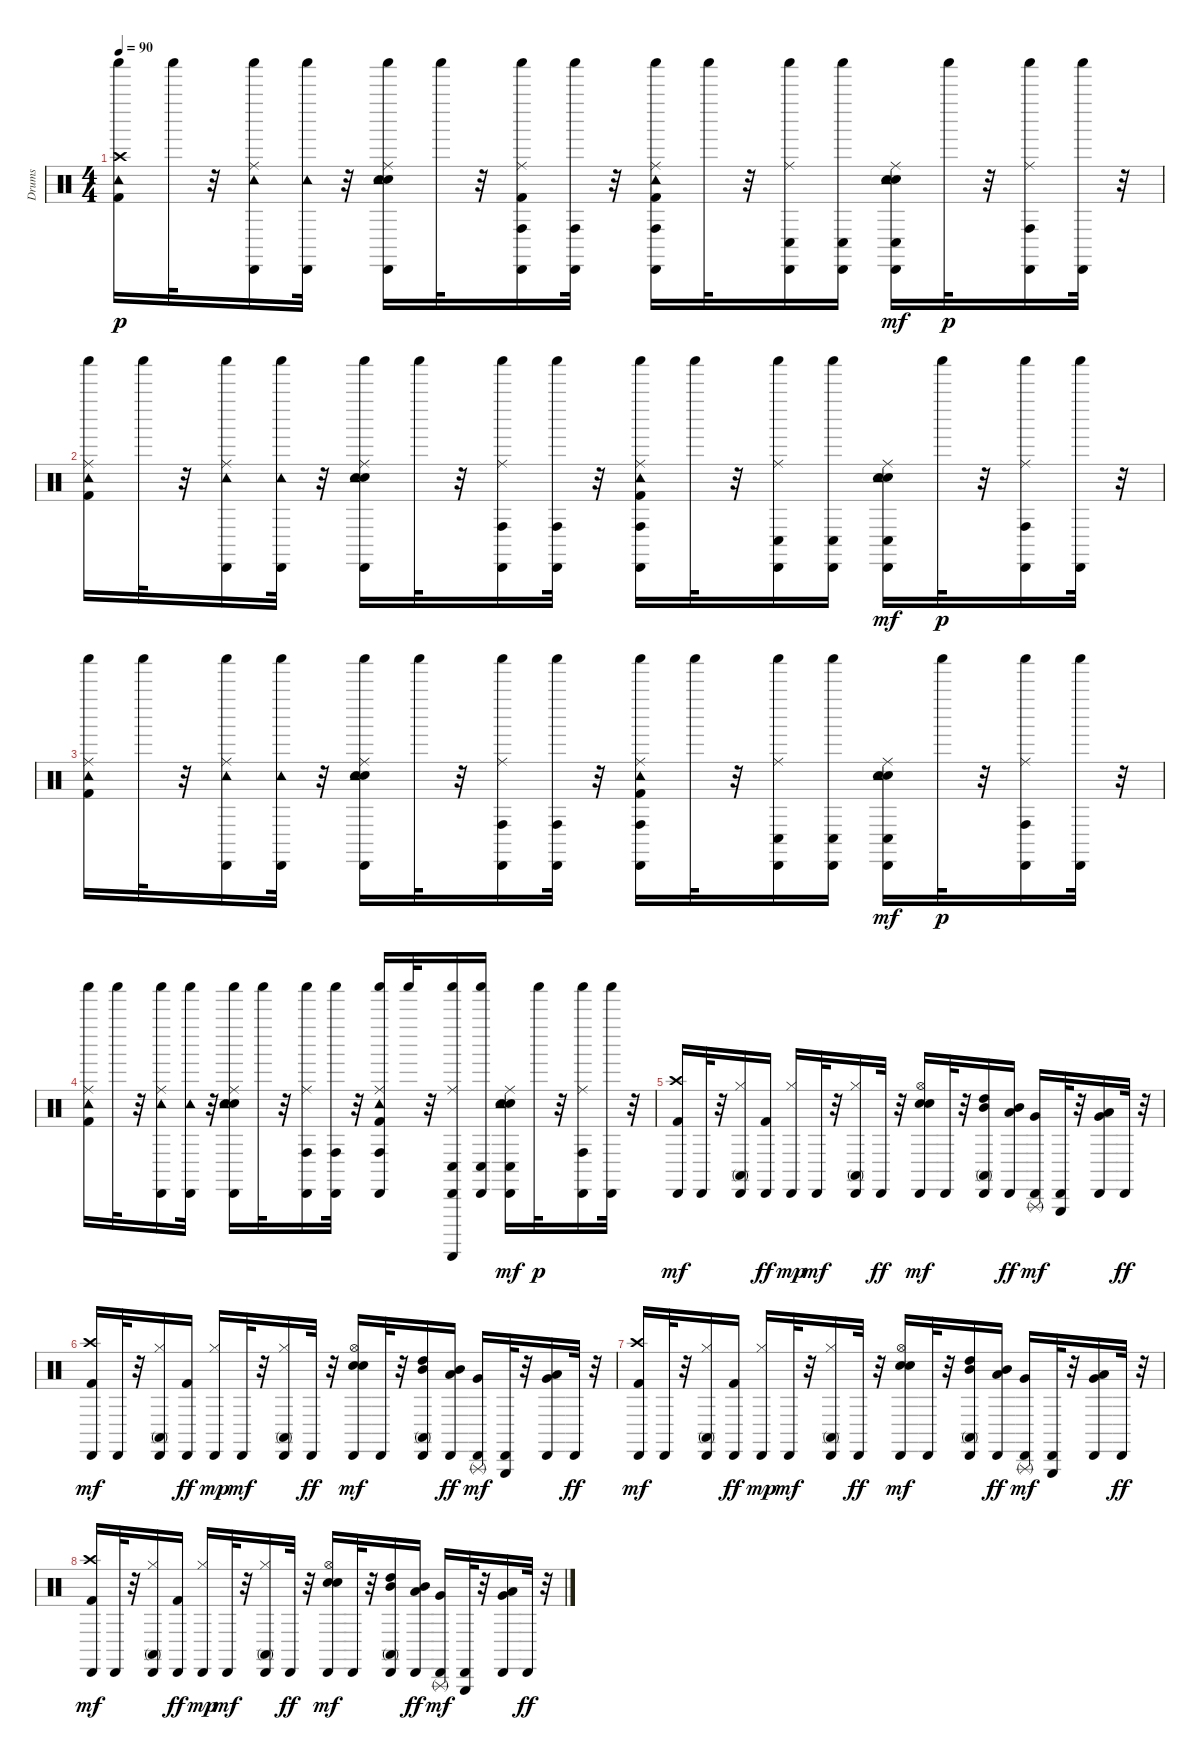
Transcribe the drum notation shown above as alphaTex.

\track ("Drums" "Drums") {instrument percussion}
\staff {score}
\articulation defaults
\ts (4 4)
\tempo 90
\clef neutral
\ks c
("Crash high (hit)" "Kick (hit) 2" "Tambourine (hit)" "Shaker (hit)").16{dy p} "Shaker (hit)".32 r.32 ("Ride (middle)" "Tambourine (hit)" "Cabasa (hit)" "Shaker (hit)").16 ("Tambourine (hit)" "Cabasa (hit)" "Shaker (hit)").32 r.32 ("Electric Snare (hit)" "Ride (middle)" "Snare (hit) 2" "Tambourine (hit)" "Cabasa (hit)" "Shaker (hit)").16 "Shaker (hit)".32 r.32 ("Ride (middle)" "Kick (hit) 2" "Cabasa (hit)" "Conga high (hit)" "Shaker (hit)").16 ("Cabasa (hit)" "Conga high (hit)" "Shaker (hit)").32 r.32 ("Ride (middle)" "Kick (hit) 2" "Cabasa (hit)" "Conga high (hit)" "Tambourine (hit)" "Shaker (hit)").16 "Shaker (hit)".32 r.32 ("Ride (middle)" "Cabasa (hit)" "Conga low (hit)" "Shaker (hit)").16 ("Cabasa (hit)" "Conga low (hit)" "Shaker (hit)").16 ("Electric Snare (hit)" "Ride (middle)" "Snare (hit) 2" "Cabasa (hit)" "Conga low (hit)" "Tambourine (hit)").16{dy mf} "Shaker (hit)".32{dy p} r.32 ("Ride (middle)" "Cabasa (hit)" "Conga high (hit)" "Shaker (hit)").16 ("Cabasa (hit)" "Shaker (hit)").32 r.32 |
("Ride (middle)" "Kick (hit) 2" "Tambourine (hit)" "Shaker (hit)").16 "Shaker (hit)".32 r.32 ("Ride (middle)" "Tambourine (hit)" "Cabasa (hit)" "Shaker (hit)").16 ("Tambourine (hit)" "Cabasa (hit)" "Shaker (hit)").32 r.32 ("Electric Snare (hit)" "Ride (middle)" "Snare (hit) 2" "Tambourine (hit)" "Cabasa (hit)" "Shaker (hit)").16 "Shaker (hit)".32 r.32 ("Ride (middle)" "Cabasa (hit)" "Conga high (hit)" "Shaker (hit)").16 ("Cabasa (hit)" "Conga high (hit)" "Shaker (hit)").32 r.32 ("Ride (middle)" "Kick (hit) 2" "Cabasa (hit)" "Conga high (hit)" "Tambourine (hit)" "Shaker (hit)").16 "Shaker (hit)".32 r.32 ("Ride (middle)" "Cabasa (hit)" "Conga low (hit)" "Shaker (hit)").16 ("Cabasa (hit)" "Conga low (hit)" "Shaker (hit)").16 ("Electric Snare (hit)" "Ride (middle)" "Snare (hit) 2" "Cabasa (hit)" "Conga low (hit)" "Tambourine (hit)").16{dy mf} "Shaker (hit)".32{dy p} r.32 ("Ride (middle)" "Cabasa (hit)" "Conga high (hit)" "Shaker (hit)").16 ("Cabasa (hit)" "Shaker (hit)").32 r.32 |
("Ride (middle)" "Kick (hit) 2" "Tambourine (hit)" "Shaker (hit)").16 "Shaker (hit)".32 r.32 ("Ride (middle)" "Tambourine (hit)" "Cabasa (hit)" "Shaker (hit)").16 ("Tambourine (hit)" "Cabasa (hit)" "Shaker (hit)").32 r.32 ("Electric Snare (hit)" "Ride (middle)" "Snare (hit) 2" "Tambourine (hit)" "Cabasa (hit)" "Shaker (hit)").16 "Shaker (hit)".32 r.32 ("Ride (middle)" "Cabasa (hit)" "Conga high (hit)" "Shaker (hit)").16 ("Cabasa (hit)" "Conga high (hit)" "Shaker (hit)").32 r.32 ("Ride (middle)" "Kick (hit) 2" "Cabasa (hit)" "Conga high (hit)" "Tambourine (hit)" "Shaker (hit)").16 "Shaker (hit)".32 r.32 ("Ride (middle)" "Cabasa (hit)" "Conga low (hit)" "Shaker (hit)").16 ("Cabasa (hit)" "Conga low (hit)" "Shaker (hit)").16 ("Electric Snare (hit)" "Ride (middle)" "Snare (hit) 2" "Cabasa (hit)" "Conga low (hit)" "Tambourine (hit)").16{dy mf} "Shaker (hit)".32{dy p} r.32 ("Ride (middle)" "Cabasa (hit)" "Conga high (hit)" "Shaker (hit)").16 ("Cabasa (hit)" "Shaker (hit)").32 r.32 |
("Ride (middle)" "Kick (hit) 2" "Tambourine (hit)" "Shaker (hit)").16 "Shaker (hit)".32 r.32 ("Ride (middle)" "Tambourine (hit)" "Cabasa (hit)" "Shaker (hit)").16 ("Tambourine (hit)" "Cabasa (hit)" "Shaker (hit)").32 r.32 ("Electric Snare (hit)" "Ride (middle)" "Snare (hit) 2" "Tambourine (hit)" "Cabasa (hit)" "Shaker (hit)").16 "Shaker (hit)".32 r.32 ("Ride (middle)" "Cabasa (hit)" "Conga high (hit)" "Shaker (hit)").16 ("Cabasa (hit)" "Conga high (hit)" "Shaker (hit)").32 r.32 ("Ride (middle)" "Kick (hit) 2" "Cabasa (hit)" "Conga high (hit)" "Tambourine (hit)" "Shaker (hit)").16 "Shaker (hit)".32 r.32 ("Ride (middle)" "Cabasa (hit)" "Conga low (hit)" "Shaker (hit)" "Guiro (scrap-return)").16 ("Cabasa (hit)" "Conga low (hit)" "Shaker (hit)").16 ("Electric Snare (hit)" "Ride (middle)" "Snare (hit) 2" "Cabasa (hit)" "Conga low (hit)" "Tambourine (hit)").16{dy mf} "Shaker (hit)".32{dy p} r.32 ("Ride (middle)" "Cabasa (hit)" "Conga high (hit)" "Shaker (hit)").16 ("Cabasa (hit)" "Shaker (hit)").32 r.32 |
("Crash high (hit)" "Kick (hit) 2" "Cabasa (hit)").16{dy mf} "Cabasa (hit)".32 r.32 ("Hi-Hat (closed)" "Cabasa (hit)" "Conga high (mute)").16 ("Kick (hit) 2" "Cabasa (hit)").16{dy ff} ("Hi-Hat (closed)" "Cabasa (hit)").16{dy mp} "Cabasa (hit)".32{dy mf} r.32 ("Hi-Hat (closed)" "Cabasa (hit)" "Conga high (mute)").16 "Cabasa (hit)".32{dy ff} r.32 ("Electric Snare (hit)" "Hi-Hat (open)" "Snare (hit) 2" "Cabasa (hit)").16{dy mf} "Cabasa (hit)".32 r.32 ("Mid Tom (hit)" "High Tom (hit)" "Cabasa (hit)" "Conga high (mute)").16 ("Low Tom (hit)" "Mid Tom (hit)" "Cabasa (hit)").16{dy ff} ("Very Low Tom (hit)" "Cabasa (hit)" "Triangle (rnute)").16{dy mf} ("Cabasa (hit)" "Triangle (hit)").32 r.32 ("Low Floor Tom (hit)" "Very Low Tom (hit)" "Cabasa (hit)").16 "Cabasa (hit)".32{dy ff} r.32 |
("Crash high (hit)" "Kick (hit) 2" "Cabasa (hit)").16{dy mf} "Cabasa (hit)".32 r.32 ("Hi-Hat (closed)" "Cabasa (hit)" "Conga high (mute)").16 ("Kick (hit) 2" "Cabasa (hit)").16{dy ff} ("Hi-Hat (closed)" "Cabasa (hit)").16{dy mp} "Cabasa (hit)".32{dy mf} r.32 ("Hi-Hat (closed)" "Cabasa (hit)" "Conga high (mute)").16 "Cabasa (hit)".32{dy ff} r.32 ("Electric Snare (hit)" "Hi-Hat (open)" "Snare (hit) 2" "Cabasa (hit)").16{dy mf} "Cabasa (hit)".32 r.32 ("Mid Tom (hit)" "High Tom (hit)" "Cabasa (hit)" "Conga high (mute)").16 ("Low Tom (hit)" "Mid Tom (hit)" "Cabasa (hit)").16{dy ff} ("Very Low Tom (hit)" "Cabasa (hit)" "Triangle (rnute)").16{dy mf} ("Cabasa (hit)" "Triangle (hit)").32 r.32 ("Low Floor Tom (hit)" "Very Low Tom (hit)" "Cabasa (hit)").16 "Cabasa (hit)".32{dy ff} r.32 |
("Crash high (hit)" "Kick (hit) 2" "Cabasa (hit)").16{dy mf} "Cabasa (hit)".32 r.32 ("Hi-Hat (closed)" "Cabasa (hit)" "Conga high (mute)").16 ("Kick (hit) 2" "Cabasa (hit)").16{dy ff} ("Hi-Hat (closed)" "Cabasa (hit)").16{dy mp} "Cabasa (hit)".32{dy mf} r.32 ("Hi-Hat (closed)" "Cabasa (hit)" "Conga high (mute)").16 "Cabasa (hit)".32{dy ff} r.32 ("Electric Snare (hit)" "Hi-Hat (open)" "Snare (hit) 2" "Cabasa (hit)").16{dy mf} "Cabasa (hit)".32 r.32 ("Mid Tom (hit)" "High Tom (hit)" "Cabasa (hit)" "Conga high (mute)").16 ("Low Tom (hit)" "Mid Tom (hit)" "Cabasa (hit)").16{dy ff} ("Very Low Tom (hit)" "Cabasa (hit)" "Triangle (rnute)").16{dy mf} ("Cabasa (hit)" "Triangle (hit)").32 r.32 ("Low Floor Tom (hit)" "Very Low Tom (hit)" "Cabasa (hit)").16 "Cabasa (hit)".32{dy ff} r.32 |
("Crash high (hit)" "Kick (hit) 2" "Cabasa (hit)").16{dy mf} "Cabasa (hit)".32 r.32 ("Hi-Hat (closed)" "Cabasa (hit)" "Conga high (mute)").16 ("Kick (hit) 2" "Cabasa (hit)").16{dy ff} ("Hi-Hat (closed)" "Cabasa (hit)").16{dy mp} "Cabasa (hit)".32{dy mf} r.32 ("Hi-Hat (closed)" "Cabasa (hit)" "Conga high (mute)").16 "Cabasa (hit)".32{dy ff} r.32 ("Electric Snare (hit)" "Hi-Hat (open)" "Snare (hit) 2" "Cabasa (hit)").16{dy mf} "Cabasa (hit)".32 r.32 ("Mid Tom (hit)" "High Tom (hit)" "Cabasa (hit)" "Conga high (mute)").16 ("Low Tom (hit)" "Mid Tom (hit)" "Cabasa (hit)").16{dy ff} ("Very Low Tom (hit)" "Cabasa (hit)" "Triangle (rnute)").16{dy mf} ("Cabasa (hit)" "Triangle (hit)").32 r.32 ("Low Floor Tom (hit)" "Very Low Tom (hit)" "Cabasa (hit)").16 "Cabasa (hit)".32{dy ff} r.32
